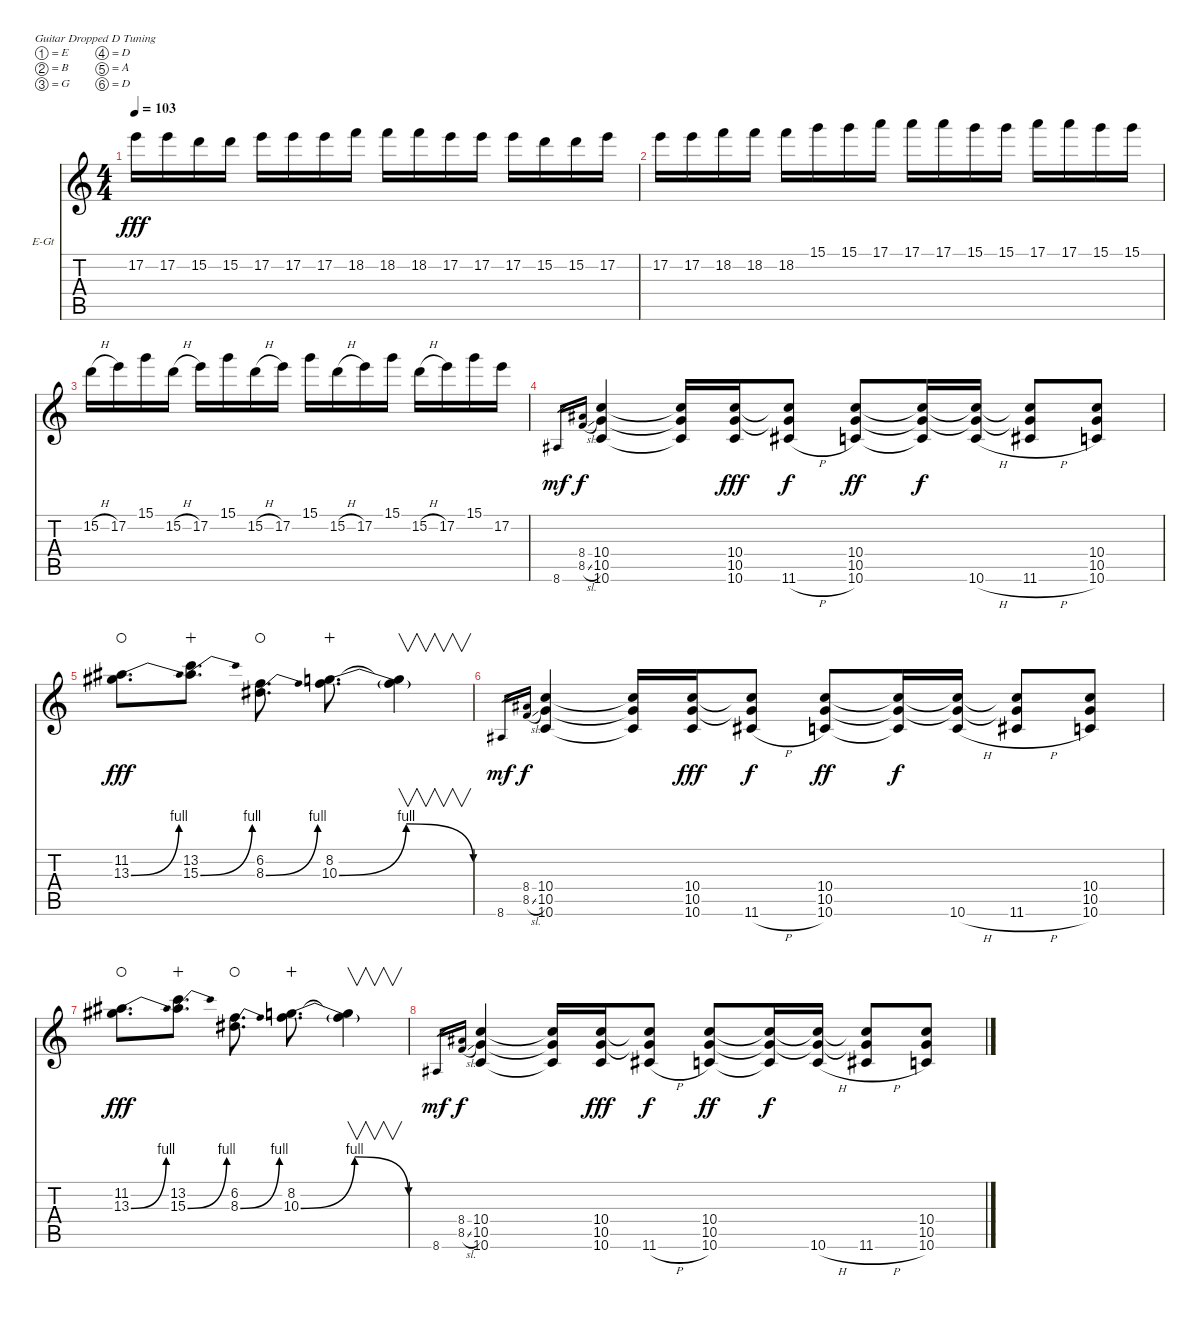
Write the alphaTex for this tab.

\defaultSystemsLayout 4
\bracketExtendMode nobrackets
\firstSystemTrackNameOrientation horizontal
\otherSystemsTrackNameOrientation horizontal
\track ("Mike McCready (Drop D)" "E-Gt") {instrument overdrivenguitar}
\staff {score tabs}
\tuning (E4 B3 G3 D3 A2 D2)
\ts (4 4)
\tempo 103
\clef g2
\ks c
17.2.16{dy fff} 17.2.16 15.2.16 15.2.16 17.2.16 17.2.16 17.2.16 18.2.16 18.2.16 18.2.16 17.2.16 17.2.16 17.2.16 15.2.16 15.2.16 17.2.16 |
17.2.16 17.2.16 18.2.16 18.2.16 18.2.16 15.1.16 15.1.16 17.1.16 17.1.16 17.1.16 15.1.16 15.1.16 17.1.16 17.1.16 15.1.16 15.1.16 |
15.2{h}.16 17.2.16 15.1.16 15.2{h}.16 17.2.16 15.1.16 15.2{h}.16 17.2.16 15.1.16 15.2{h}.16 17.2.16 15.1.16 15.2{h}.16 17.2.16 15.1.16 17.2.16 |
8.6.16{gr dy mf} (8.4 8.5{sl}).16{gr dy f} (10.4 10.5 10.6).4 (10.4{t} 10.5{t} 10.6{t}).16 (10.4 10.5 10.6).16{dy fff} (10.4{t} 10.5{t} 11.6{h}).8{dy f} (10.4 10.5 10.6).8{dy ff} (10.4{t} 10.5{t} 10.6{t}).16{dy f} (10.4{t} 10.5{t} 10.6{h}).16 (10.4{t} 10.5{t} 11.6{h}).8 (10.4 10.5 10.6).8 |
(11.2 13.3{be (bend 0 0 15 4)}).8{d dy fff waho} (13.2 15.3{be (bend 0 0 15 4)}).8{d wahc} (6.2 8.3{be (bend 0 0 15 4)}).8{d waho} (8.2 10.3{be (bendrelease 0 0 10.2 4 20.4 4 30 0)}).8{d wahc} (8.2{t} 10.3{t}).4{v} |
8.6.16{gr dy mf} (8.4 8.5{sl}).16{gr dy f} (10.4 10.5 10.6).4 (10.4{t} 10.5{t} 10.6{t}).16 (10.4 10.5 10.6).16{dy fff} (10.4{t} 10.5{t} 11.6{h}).8{dy f} (10.4 10.5 10.6).8{dy ff} (10.4{t} 10.5{t} 10.6{t}).16{dy f} (10.4{t} 10.5{t} 10.6{h}).16 (10.4{t} 10.5{t} 11.6{h}).8 (10.4 10.5 10.6).8 |
(11.2 13.3{be (bend 0 0 15 4)}).8{d dy fff waho} (13.2 15.3{be (bend 0 0 15 4)}).8{d wahc} (6.2 8.3{be (bend 0 0 15 4)}).8{d waho} (8.2 10.3{be (bendrelease 0 0 10.2 4 20.4 4 30 0)}).8{d wahc} (8.2{t} 10.3{t}).4{v} |
8.6.16{gr dy mf} (8.4 8.5{sl}).16{gr dy f} (10.4 10.5 10.6).4 (10.4{t} 10.5{t} 10.6{t}).16 (10.4 10.5 10.6).16{dy fff} (10.4{t} 10.5{t} 11.6{h}).8{dy f} (10.4 10.5 10.6).8{dy ff} (10.4{t} 10.5{t} 10.6{t}).16{dy f} (10.4{t} 10.5{t} 10.6{h}).16 (10.4{t} 10.5{t} 11.6{h}).8 (10.4 10.5 10.6).8
